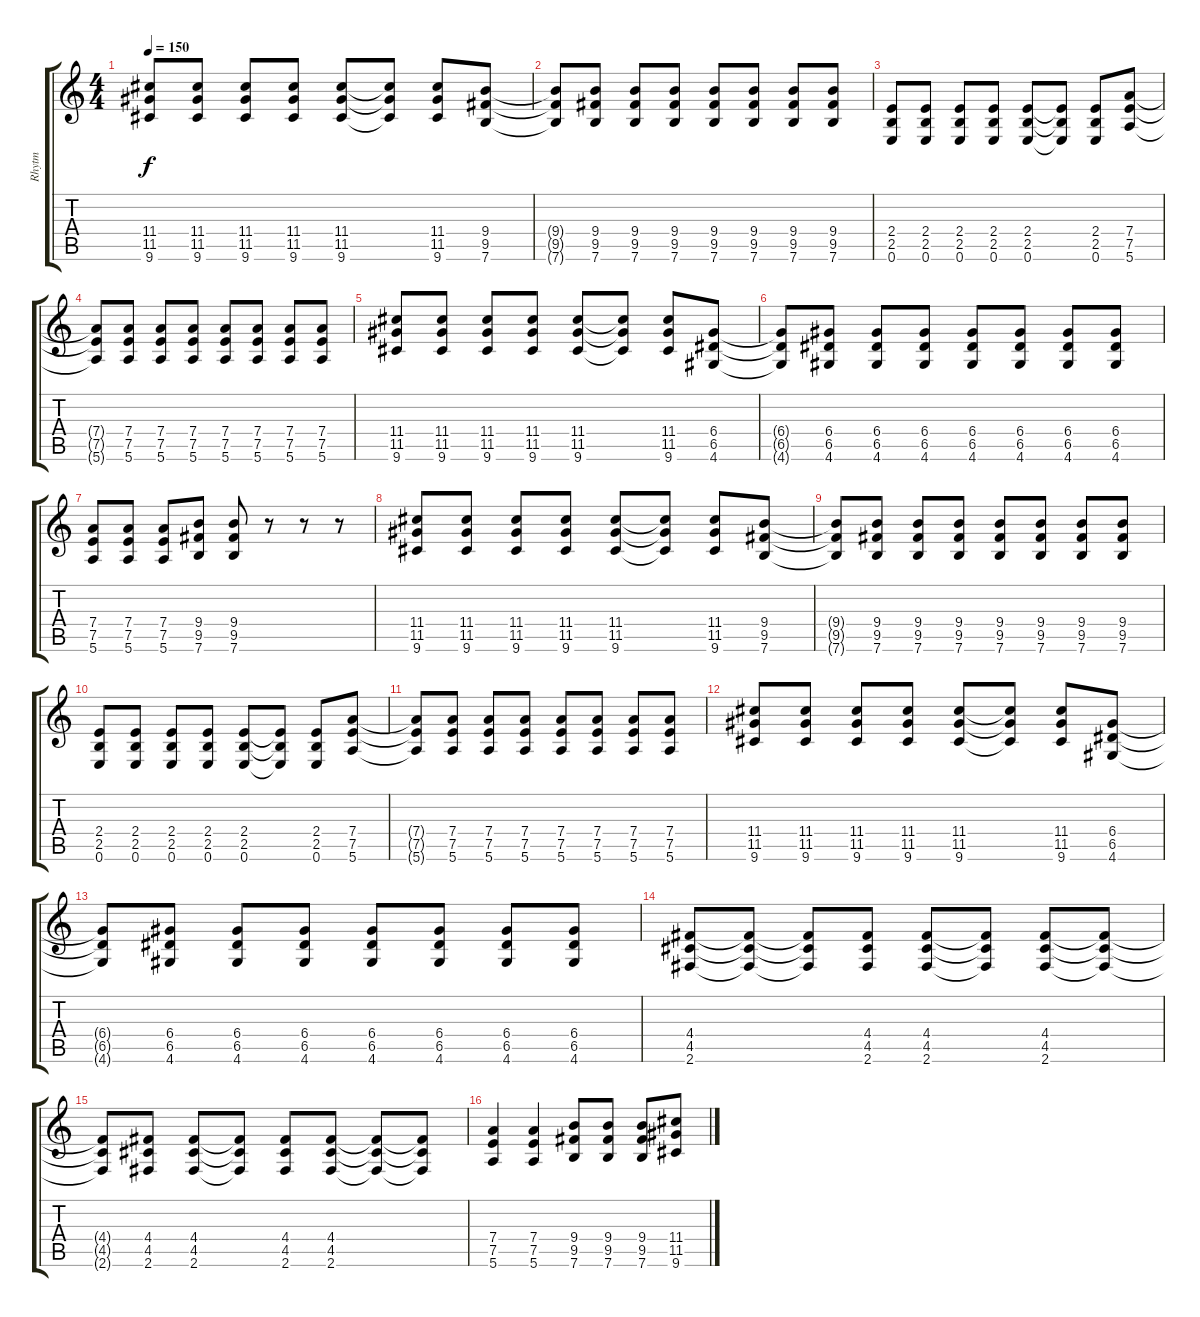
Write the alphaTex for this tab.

\track ("Rhytm" "Rhytm") {instrument distortionguitar}
\staff {score tabs}
\tuning (E4 B3 G3 D3 A2 E2) {hide}
\ts (4 4)
\tempo 150
\clef g2
\ks c
(11.4 11.5 9.6).8{dy f} (11.4 11.5 9.6).8 (11.4 11.5 9.6).8 (11.4 11.5 9.6).8 (11.4 11.5 9.6).8 (11.4{t} 11.5{t} 9.6{t}).8 (11.4 11.5 9.6).8 (9.4 9.5 7.6).8 |
(9.4{t} 9.5{t} 7.6{t}).8 (9.4 9.5 7.6).8 (9.4 9.5 7.6).8 (9.4 9.5 7.6).8 (9.4 9.5 7.6).8 (9.4 9.5 7.6).8 (9.4 9.5 7.6).8 (9.4 9.5 7.6).8 |
(2.4 2.5 0.6).8 (2.4 2.5 0.6).8 (2.4 2.5 0.6).8 (2.4 2.5 0.6).8 (2.4 2.5 0.6).8 (2.4{t} 2.5{t} 0.6{t}).8 (2.4 2.5 0.6).8 (7.4 7.5 5.6).8 |
(7.4{t} 7.5{t} 5.6{t}).8 (7.4 7.5 5.6).8 (7.4 7.5 5.6).8 (7.4 7.5 5.6).8 (7.4 7.5 5.6).8 (7.4 7.5 5.6).8 (7.4 7.5 5.6).8 (7.4 7.5 5.6).8 |
(11.4 11.5 9.6).8 (11.4 11.5 9.6).8 (11.4 11.5 9.6).8 (11.4 11.5 9.6).8 (11.4 11.5 9.6).8 (11.4{t} 11.5{t} 9.6{t}).8 (11.4 11.5 9.6).8 (6.4 6.5 4.6).8 |
(6.4{t} 6.5{t} 4.6{t}).8 (6.4 6.5 4.6).8 (6.4 6.5 4.6).8 (6.4 6.5 4.6).8 (6.4 6.5 4.6).8 (6.4 6.5 4.6).8 (6.4 6.5 4.6).8 (6.4 6.5 4.6).8 |
(7.4 7.5 5.6).8 (7.4 7.5 5.6).8 (7.4 7.5 5.6).8 (9.4 9.5 7.6).8 (9.4 9.5 7.6).8 r.8 r.8 r.8 |
(11.4 11.5 9.6).8 (11.4 11.5 9.6).8 (11.4 11.5 9.6).8 (11.4 11.5 9.6).8 (11.4 11.5 9.6).8 (11.4{t} 11.5{t} 9.6{t}).8 (11.4 11.5 9.6).8 (9.4 9.5 7.6).8 |
(9.4{t} 9.5{t} 7.6{t}).8 (9.4 9.5 7.6).8 (9.4 9.5 7.6).8 (9.4 9.5 7.6).8 (9.4 9.5 7.6).8 (9.4 9.5 7.6).8 (9.4 9.5 7.6).8 (9.4 9.5 7.6).8 |
(2.4 2.5 0.6).8 (2.4 2.5 0.6).8 (2.4 2.5 0.6).8 (2.4 2.5 0.6).8 (2.4 2.5 0.6).8 (2.4{t} 2.5{t} 0.6{t}).8 (2.4 2.5 0.6).8 (7.4 7.5 5.6).8 |
(7.4{t} 7.5{t} 5.6{t}).8 (7.4 7.5 5.6).8 (7.4 7.5 5.6).8 (7.4 7.5 5.6).8 (7.4 7.5 5.6).8 (7.4 7.5 5.6).8 (7.4 7.5 5.6).8 (7.4 7.5 5.6).8 |
(11.4 11.5 9.6).8 (11.4 11.5 9.6).8 (11.4 11.5 9.6).8 (11.4 11.5 9.6).8 (11.4 11.5 9.6).8 (11.4{t} 11.5{t} 9.6{t}).8 (11.4 11.5 9.6).8 (6.4 6.5 4.6).8 |
(6.4{t} 6.5{t} 4.6{t}).8 (6.4 6.5 4.6).8 (6.4 6.5 4.6).8 (6.4 6.5 4.6).8 (6.4 6.5 4.6).8 (6.4 6.5 4.6).8 (6.4 6.5 4.6).8 (6.4 6.5 4.6).8 |
(4.4 4.5 2.6).8 (4.4{t} 4.5{t} 2.6{t}).8 (4.4{t} 4.5{t} 2.6{t}).8 (4.4 4.5 2.6).8 (4.4 4.5 2.6).8 (4.4{t} 4.5{t} 2.6{t}).8 (4.4 4.5 2.6).8 (4.4{t} 4.5{t} 2.6{t}).8 |
(4.4{t} 4.5{t} 2.6{t}).8 (4.4 4.5 2.6).8 (4.4 4.5 2.6).8 (4.4{t} 4.5{t} 2.6{t}).8 (4.4 4.5 2.6).8 (4.4 4.5 2.6).8 (4.4{t} 4.5{t} 2.6{t}).8 (4.4{t} 4.5{t} 2.6{t}).8 |
(7.4 7.5 5.6).4 (7.4 7.5 5.6).4 (9.4 9.5 7.6).8 (9.4 9.5 7.6).8 (9.4 9.5 7.6).8 (11.4 11.5 9.6).8
